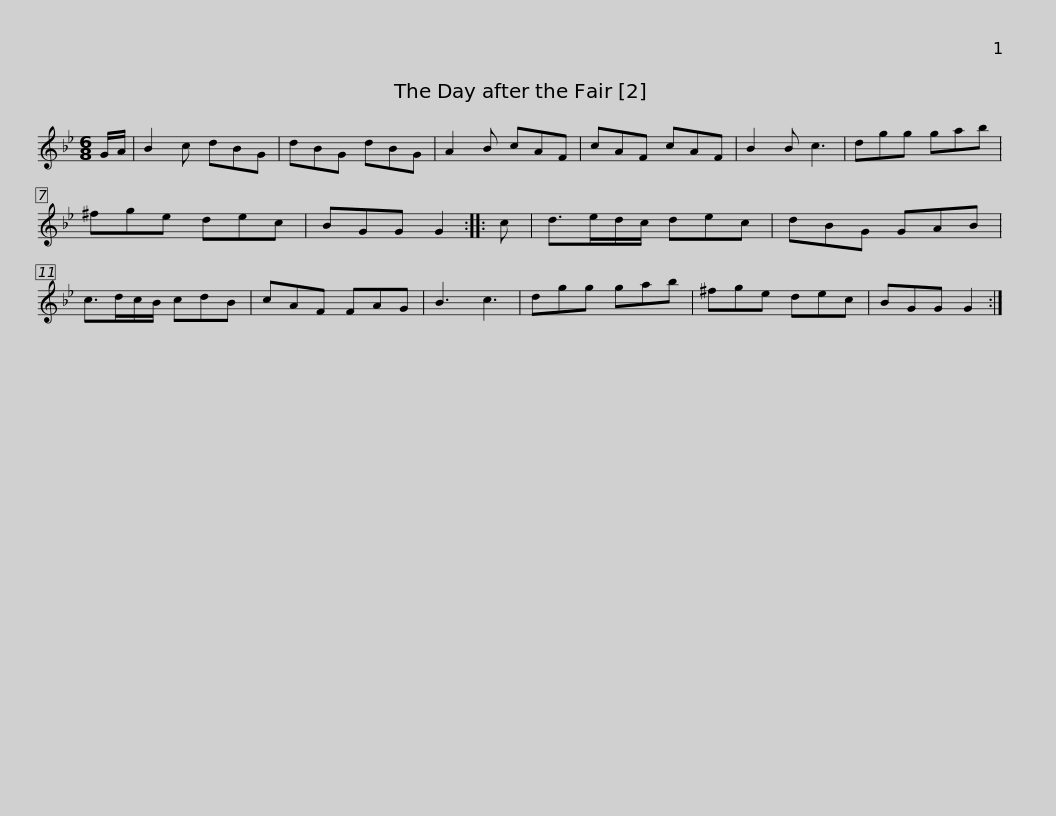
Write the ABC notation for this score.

X:1
L:1/8
M:6/8
I:linebreak $
K:Gmin
V:1 treble
V:1
 G/A/ | B2 c dBG | dBG dBG | A2 B cAF | cAF cAF | %5
 B2 B c3 | dgg gab | ^fge dec |$ BGG G2 :: c | %10
 d>ed/c/ dec | dBG GAB | c>dc/B/ cdB | cAF FAG | B3 c3 | %15
 dgg gab |$ ^fge dec | BGG G2 :| %18
